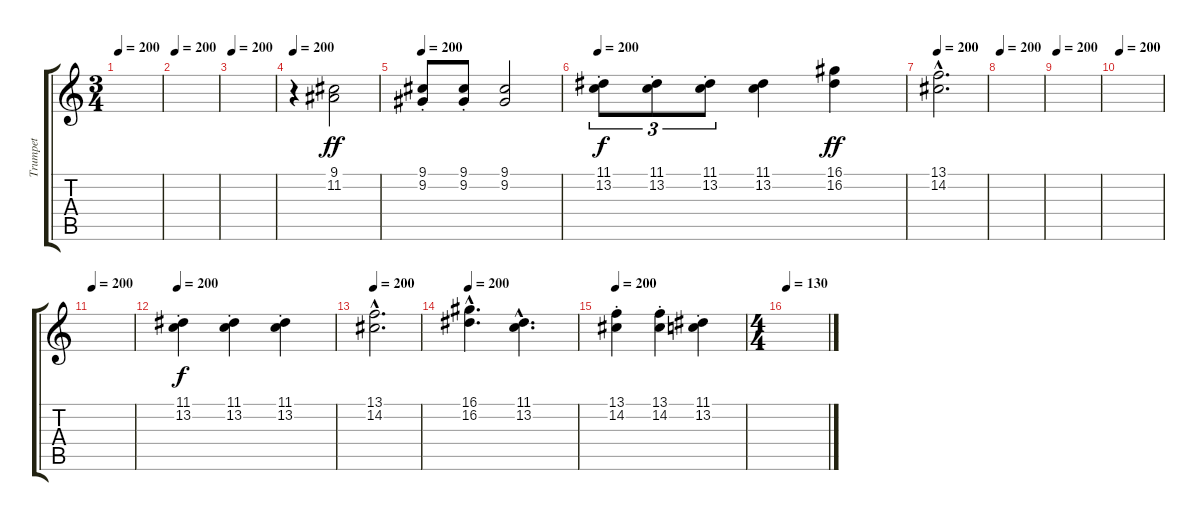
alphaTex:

\track ("Trumpet" "Trumpet") {instrument trumpet}
\staff {score tabs}
\tuning (E4 B3 G3 D3 A2 E2) {hide}
\ts (3 4)
\tempo 200
\clef g2
\ks c
|
\tempo 200
|
\tempo 200
|
\tempo 200
r.4 (9.1 11.2).2{dy ff} |
\tempo 200
(9.1{st} 9.2{st}).8 (9.1{st} 9.2{st}).8 (9.1 9.2).2 |
\tempo 200
(11.1{st} 13.2{st}).8{tu (3 2) dy f} (11.1{st} 13.2{st}).8{tu (3 2)} (11.1{st} 13.2{st}).8{tu (3 2)} (11.1 13.2).4 (16.1 16.2).4{dy ff} |
\tempo 200
(13.1{hac} 14.2{hac}).2{d} |
\tempo 200
|
\tempo 200
|
\tempo 200
|
\tempo 200
|
\tempo 200
(11.1{st} 13.2{st}).4{dy f} (11.1{st} 13.2{st}).4 (11.1{st} 13.2{st}).4 |
\tempo 200
(13.1{hac} 14.2{hac}).2{d} |
\tempo 200
(16.1{hac} 16.2{hac}).4{d} (11.1{hac} 13.2{hac}).4{d} |
\tempo 200
(13.1{st} 14.2{st}).4 (13.1{st} 14.2{st}).4 (11.1{st} 13.2{st}).4 |
\ts (4 4)
\tempo 130
